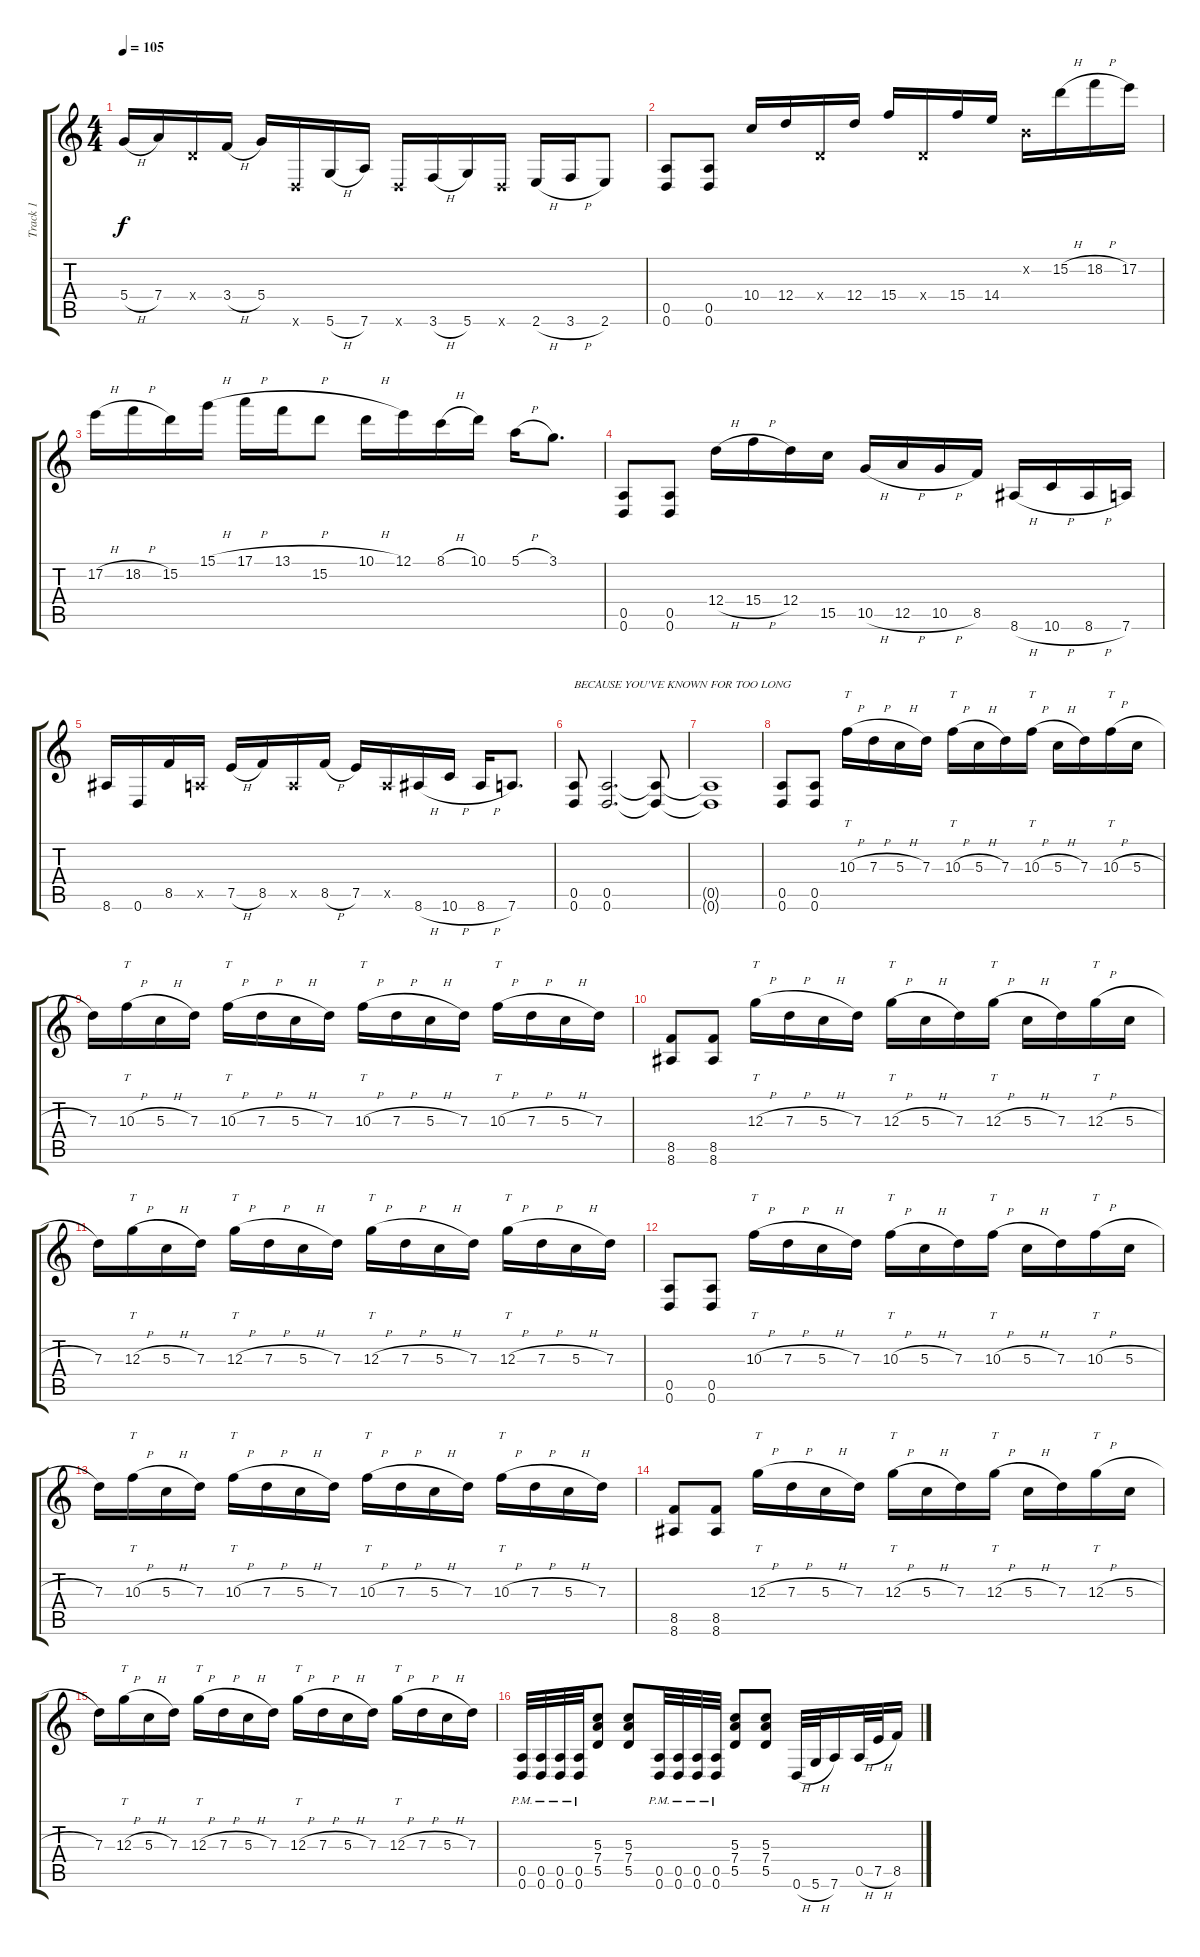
\track ("Track 1" "Track 1") {instrument overdrivenguitar}
\staff {score tabs}
\tuning (E4 B3 G3 D3 A2 D2) {hide}
\ts (4 4)
\tempo 105
\clef g2
\ks c
5.4{h}.16{dy f} 7.4.16 0.4{x}.16 3.4{h}.16 5.4.16 0.6{x}.16 5.6{h}.16 7.6.16 0.6{x}.16 3.6{h}.16 5.6.16 0.6{x}.16 2.6{h}.16 3.6{h}.16 2.6.8 |
(0.5 0.6).8 (0.5 0.6).8 10.4.16 12.4.16 0.4{x}.16 12.4.16 15.4.16 0.4{x}.16 15.4.16 14.4.16 0.2{x}.16 15.2{h}.16 18.2{h}.16 17.2.16 |
17.2{h}.16 18.2{h}.16 15.2.16 15.1{h}.16 17.1{h}.16 13.1{h}.16 15.2.8 10.1{h}.16 12.1.16 8.1{h}.16 10.1.16 5.1{h}.16 3.1.8{d} |
(0.5 0.6).8 (0.5 0.6).8 12.4{h}.16 15.4{h}.16 12.4.16 15.5.16 10.5{h}.16 12.5{h}.16 10.5{h}.16 8.5.16 8.6{h}.16 10.6{h}.16 8.6{h}.16 7.6.16 |
8.6.16 0.6.16 8.5.16 0.5{x}.16 7.5{h}.16 8.5.16 0.5{x}.16 8.5{h}.16 7.5.16 0.5{x}.16 8.6{h}.16 10.6{h}.16 8.6{h}.16 7.6.8{d} |
(0.5 0.6).8{txt "BECAUSE YOU'VE KNOWN FOR TOO LONG"} (0.5 0.6).2{d} (0.5{t} 0.6{t}).8 |
(0.5{t} 0.6{t}).1 |
(0.5 0.6).8 (0.5 0.6).8 10.3{h}.16{tt} 7.3{h}.16 5.3{h}.16 7.3.16 10.3{h}.16{tt} 5.3{h}.16 7.3.16 10.3{h}.16{tt} 5.3{h}.16 7.3.16 10.3{h}.16{tt} 5.3{h}.16 |
7.3.16 10.3{h}.16{tt} 5.3{h}.16 7.3.16 10.3{h}.16{tt} 7.3{h}.16 5.3{h}.16 7.3.16 10.3{h}.16{tt} 7.3{h}.16 5.3{h}.16 7.3.16 10.3{h}.16{tt} 7.3{h}.16 5.3{h}.16 7.3.16 |
(8.5 8.6).8 (8.5 8.6).8 12.3{h}.16{tt} 7.3{h}.16 5.3{h}.16 7.3.16 12.3{h}.16{tt} 5.3{h}.16 7.3.16 12.3{h}.16{tt} 5.3{h}.16 7.3.16 12.3{h}.16{tt} 5.3{h}.16 |
7.3.16 12.3{h}.16{tt} 5.3{h}.16 7.3.16 12.3{h}.16{tt} 7.3{h}.16 5.3{h}.16 7.3.16 12.3{h}.16{tt} 7.3{h}.16 5.3{h}.16 7.3.16 12.3{h}.16{tt} 7.3{h}.16 5.3{h}.16 7.3.16 |
(0.5 0.6).8 (0.5 0.6).8 10.3{h}.16{tt} 7.3{h}.16 5.3{h}.16 7.3.16 10.3{h}.16{tt} 5.3{h}.16 7.3.16 10.3{h}.16{tt} 5.3{h}.16 7.3.16 10.3{h}.16{tt} 5.3{h}.16 |
7.3.16 10.3{h}.16{tt} 5.3{h}.16 7.3.16 10.3{h}.16{tt} 7.3{h}.16 5.3{h}.16 7.3.16 10.3{h}.16{tt} 7.3{h}.16 5.3{h}.16 7.3.16 10.3{h}.16{tt} 7.3{h}.16 5.3{h}.16 7.3.16 |
(8.5 8.6).8 (8.5 8.6).8 12.3{h}.16{tt} 7.3{h}.16 5.3{h}.16 7.3.16 12.3{h}.16{tt} 5.3{h}.16 7.3.16 12.3{h}.16{tt} 5.3{h}.16 7.3.16 12.3{h}.16{tt} 5.3{h}.16 |
7.3.16 12.3{h}.16{tt} 5.3{h}.16 7.3.16 12.3{h}.16{tt} 7.3{h}.16 5.3{h}.16 7.3.16 12.3{h}.16{tt} 7.3{h}.16 5.3{h}.16 7.3.16 12.3{h}.16{tt} 7.3{h}.16 5.3{h}.16 7.3.16 |
(0.5{pm} 0.6{pm}).32 (0.5{pm} 0.6{pm}).32 (0.5{pm} 0.6{pm}).32 (0.5{pm} 0.6{pm}).32 (5.3 7.4 5.5).8 (5.3 7.4 5.5).8 (0.5{pm} 0.6{pm}).32 (0.5{pm} 0.6{pm}).32 (0.5{pm} 0.6{pm}).32 (0.5{pm} 0.6{pm}).32 (5.3 7.4 5.5).8 (5.3 7.4 5.5).8 0.6{h}.32 5.6{h}.32 7.6.16 0.5{h}.32 7.5{h}.32 8.5.16
